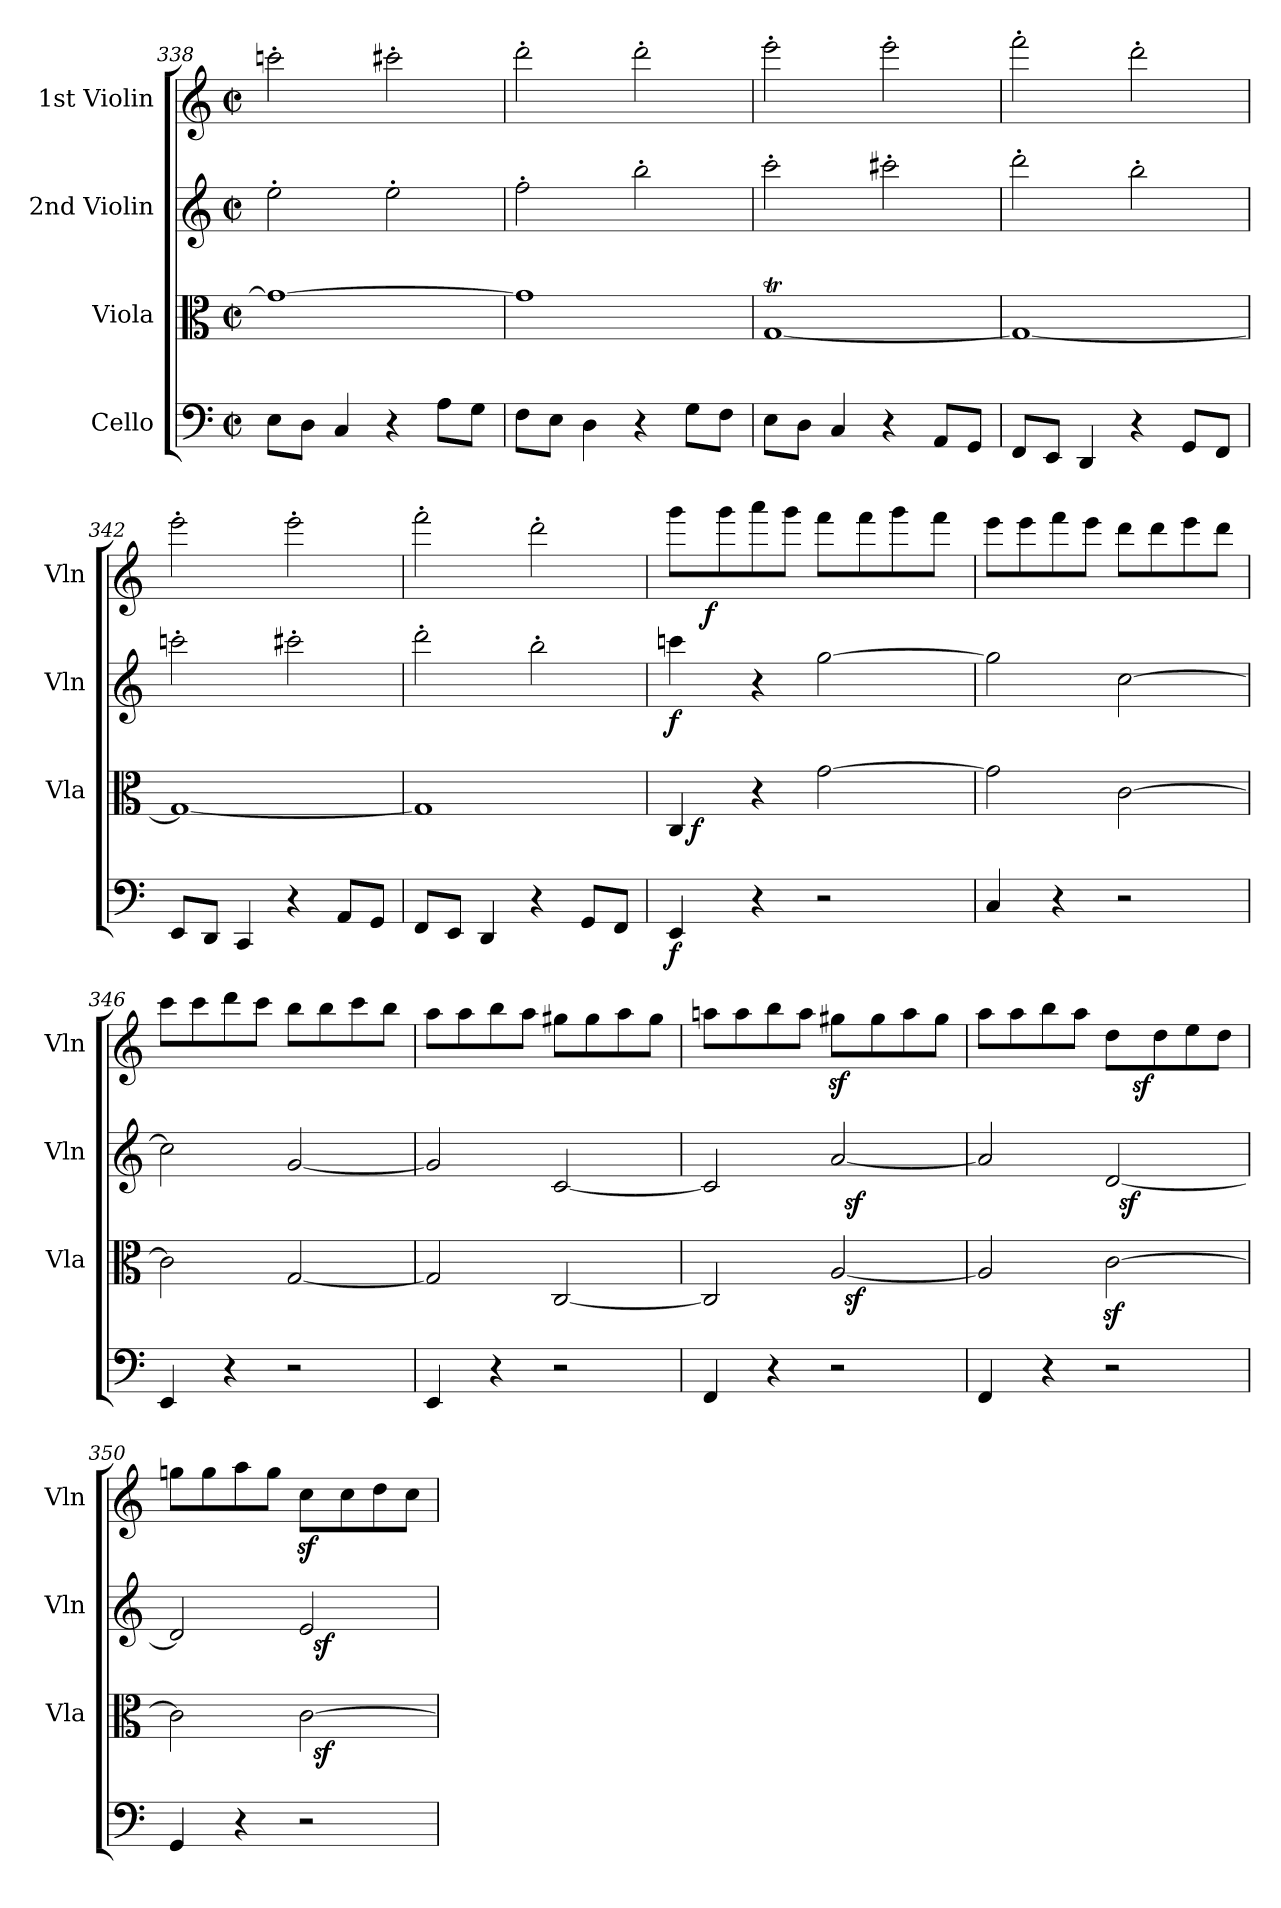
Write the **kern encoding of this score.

**kern	**dynam	**kern	**dynam	**kern	**dynam	**kern	**dynam
*part4	*part4	*part3	*part3	*part2	*part2	*part1	*part1
*staff4	*staff4	*staff3	*staff3	*staff2	*staff2	*staff1	*staff1
*I"Cello	*	*I"Viola	*	*I"2nd Violin	*	*I"1st Violin	*
*	*	*I'Vla	*	*I'Vln	*	*I'Vln	*
*clefF4	*	*clefC3	*	*clefG2	*	*clefG2	*
*k[]	*	*k[]	*	*k[]	*	*k[]	*
*C:	*	*C:	*	*C:	*	*C:	*
*M2/2	*	*M2/2	*	*M2/2	*	*M2/2	*
*met(c|)	*	*met(c|)	*	*met(c|)	*	*met(c|)	*
=338	=338	=338	=338	=338	=338	=338	=338
8E\L	.	1g_	.	2ee'>\	.	2cccn'>\	.
8D\J	.	.	.	.	.	.	.
4C/	.	.	.	.	.	.	.
4r	.	.	.	2ee'>\	.	2ccc#X'>\	.
8A\L	.	.	.	.	.	.	.
8G\J	.	.	.	.	.	.	.
=339	=339	=339	=339	=339	=339	=339	=339
8F\L	.	1g]	.	2ff'>\	.	2ddd'>\	.
8E\J	.	.	.	.	.	.	.
4D\	.	.	.	.	.	.	.
4r	.	.	.	2bb'>\	.	2ddd'>\	.
8G\L	.	.	.	.	.	.	.
8F\J	.	.	.	.	.	.	.
=340	=340	=340	=340	=340	=340	=340	=340
8E\L	.	[1GT	.	2ccc'>\	.	2eee'>\	.
8D\J	.	.	.	.	.	.	.
4C/	.	.	.	.	.	.	.
4r	.	.	.	2ccc#X'>\	.	2eee'>\	.
8AA/L	.	.	.	.	.	.	.
8GG/J	.	.	.	.	.	.	.
=341	=341	=341	=341	=341	=341	=341	=341
8FF/L	.	1G_	.	2ddd'>\	.	2fff'>\	.
8EE/J	.	.	.	.	.	.	.
4DD/	.	.	.	.	.	.	.
4r	.	.	.	2bb'>\	.	2ddd'>\	.
8GG/L	.	.	.	.	.	.	.
8FF/J	.	.	.	.	.	.	.
=342	=342	=342	=342	=342	=342	=342	=342
8EE/L	.	1G_	.	2cccn'>\	.	2eee'>\	.
8DD/J	.	.	.	.	.	.	.
4CC/	.	.	.	.	.	.	.
4r	.	.	.	2ccc#X'>\	.	2eee'>\	.
8AA/L	.	.	.	.	.	.	.
8GG/J	.	.	.	.	.	.	.
!!LO:PB:g=z
=343	=343	=343	=343	=343	=343	=343	=343
8FF/L	.	1GTTT]	.	2ddd'>\	.	2fff'>\	.
8EE/J	.	.	.	.	.	.	.
4DD/	.	.	.	.	.	.	.
4r	.	.	.	2bb'>\	.	2ddd'>\	.
8GG/L	.	.	.	.	.	.	.
8FF/J	.	.	.	.	.	.	.
=344	=344	=344	=344	=344	=344	=344	=344
!	!LO:DY:b	!	!	!	!LO:DY:b	!	!
*	*	*^	*	*	*	*^	*
4EE/	f	4C/	16ryy	.	4cccn\	f	8ggg\L	16.ryy	.
!	!	!	!	!LO:DY:b	!	!	!	!	!
.	.	.	2...ryy	f	.	.	.	.	.
!	!	!	!	!	!	!	!	!	!LO:DY:b
.	.	.	.	.	.	.	.	2ryy	f
.	.	.	.	.	.	.	8ggg\	.	.
4r	.	4r	.	.	4r	.	8aaa\	.	.
.	.	.	.	.	.	.	8ggg\J	.	.
2r	.	[2g\	.	.	[2gg\	.	8fff\L	.	.
.	.	.	.	.	.	.	.	4ryy	.
.	.	.	.	.	.	.	8fff\	.	.
.	.	.	.	.	.	.	8ggg\	.	.
.	.	.	.	.	.	.	.	8ryy	.
.	.	.	.	.	.	.	8fff\J	.	.
.	.	.	.	.	.	.	.	32ryy	.
*	*	*v	*v	*	*	*	*v	*v	*
=345	=345	=345	=345	=345	=345	=345	=345
4C/	.	2g\]	.	2gg\]	.	8eee\L	.
.	.	.	.	.	.	8eee\	.
4r	.	.	.	.	.	8fff\	.
.	.	.	.	.	.	8eee\J	.
2r	.	[2c\	.	[2cc\	.	8ddd\L	.
.	.	.	.	.	.	8ddd\	.
.	.	.	.	.	.	8eee\	.
.	.	.	.	.	.	8ddd\J	.
=346	=346	=346	=346	=346	=346	=346	=346
4EE/	.	2c\]	.	2cc\]	.	8ccc\L	.
.	.	.	.	.	.	8ccc\	.
4r	.	.	.	.	.	8ddd\	.
.	.	.	.	.	.	8ccc\J	.
2r	.	[2G/	.	[2g/	.	8bb\L	.
.	.	.	.	.	.	8bb\	.
.	.	.	.	.	.	8ccc\	.
.	.	.	.	.	.	8bb\J	.
=347	=347	=347	=347	=347	=347	=347	=347
4EE/	.	2G/]	.	2g/]	.	8aa\L	.
.	.	.	.	.	.	8aa\	.
4r	.	.	.	.	.	8bb\	.
.	.	.	.	.	.	8aa\J	.
2r	.	[2C/	.	[2c/	.	8gg#X\L	.
.	.	.	.	.	.	8gg#\	.
.	.	.	.	.	.	8aa\	.
.	.	.	.	.	.	8gg#\J	.
=348	=348	=348	=348	=348	=348	=348	=348
*	*	*^	*	*^	*	*	*
4FF/	.	2C/]	2ryy	.	2c/]	2ryy	.	8aan\L	.
.	.	.	.	.	.	.	.	8aa\	.
4r	.	.	.	.	.	.	.	8bb\	.
.	.	.	.	.	.	.	.	8aa\J	.
2r	.	[2A/	32ryy	.	[2a/	32ryy	.	8gg#Xz<\L	.
!	!	!	!	!LO:DY:b	!	!	!LO:DY:b	!	!
.	.	.	4...ryy	sf	.	4...ryy	sf	.	.
.	.	.	.	.	.	.	.	8gg#\	.
.	.	.	.	.	.	.	.	8aa\	.
.	.	.	.	.	.	.	.	8gg#\J	.
*	*	*v	*v	*	*	*	*	*	*
=349	=349	=349	=349	=349	=349	=349	=349	=349
*	*	*	*	*	*	*	*^	*
4FF/	.	2A/]	.	2a/]	2ryy	.	8aa\L	2ryy	.
.	.	.	.	.	.	.	8aa\	.	.
4r	.	.	.	.	.	.	8bb\	.	.
.	.	.	.	.	.	.	8aa\J	.	.
2r	.	[2cz<\	.	[2d/	32ryy	.	8dd\L	16ryy	.
!	!	!	!	!	!	!LO:DY:b	!	!	!
.	.	.	.	.	4...ryy	sf	.	.	.
!	!	!	!	!	!	!	!	!	!LO:DY:b
.	.	.	.	.	.	.	.	4..ryy	sf
.	.	.	.	.	.	.	8dd\	.	.
.	.	.	.	.	.	.	8ee\	.	.
.	.	.	.	.	.	.	8dd\J	.	.
*	*	*	*	*	*	*	*v	*v	*
=350	=350	=350	=350	=350	=350	=350	=350	=350
*	*	*^	*	*	*	*	*	*
4GG/	.	2c\]	2ryy	.	2d/]	2ryy	.	8ggn\L	.
.	.	.	.	.	.	.	.	8gg\	.
4r	.	.	.	.	.	.	.	8aa\	.
.	.	.	.	.	.	.	.	8gg\J	.
2r	.	[2c\	32ryy	.	2e/	32ryy	.	8ccz<\L	.
!	!	!	!	!LO:DY:b	!	!	!LO:DY:b	!	!
.	.	.	4...ryy	sf	.	4...ryy	sf	.	.
.	.	.	.	.	.	.	.	8cc\	.
.	.	.	.	.	.	.	.	8dd\	.
.	.	.	.	.	.	.	.	8cc\J	.
*	*	*v	*v	*	*	*	*	*	*
*	*	*	*	*v	*v	*	*	*
=	=	=	=	=	=	=	=
*-	*-	*-	*-	*-	*-	*-	*-
